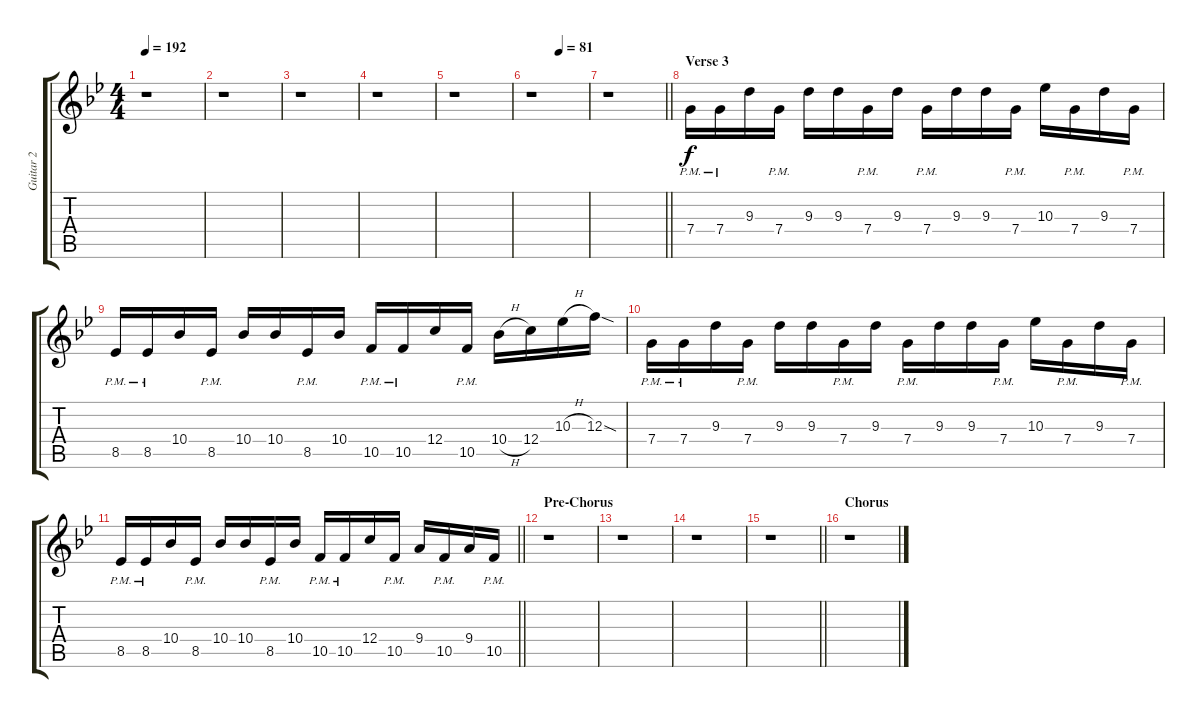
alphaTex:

\track ("Guitar 2" "Guitar 2") {instrument electricguitarclean}
\staff {score tabs}
\tuning (D4 A3 F3 C3 G2 C2) {hide}
\ts (4 4)
\tempo 192
\clef g2
\ks gminor
r.1{dy f} |
r.1 |
r.1 |
r.1 |
r.1 |
\tempo (81 0.5)
r.1 |
\barLineRight lightlight
r.1 |
\section ("" "Verse 3")
7.4{pm}.16 7.4{pm}.16 9.3.16 7.4{pm}.16 9.3.16 9.3.16 7.4{pm}.16 9.3.16 7.4{pm}.16 9.3.16 9.3.16 7.4{pm}.16 10.3.16 7.4{pm}.16 9.3.16 7.4{pm}.16 |
8.5{pm}.16 8.5{pm}.16 10.4.16 8.5{pm}.16 10.4.16 10.4.16 8.5{pm}.16 10.4.16 10.5{pm}.16 10.5{pm}.16 12.4.16 10.5{pm}.16 10.4{h}.16 12.4.16 10.3{h}.16 12.3{sod}.16 |
7.4{pm}.16 7.4{pm}.16 9.3.16 7.4{pm}.16 9.3.16 9.3.16 7.4{pm}.16 9.3.16 7.4{pm}.16 9.3.16 9.3.16 7.4{pm}.16 10.3.16 7.4{pm}.16 9.3.16 7.4{pm}.16 |
\barLineRight lightlight
8.5{pm}.16 8.5{pm}.16 10.4.16 8.5{pm}.16 10.4.16 10.4.16 8.5{pm}.16 10.4.16 10.5{pm}.16 10.5{pm}.16 12.4.16 10.5{pm}.16 9.4.16 10.5{pm}.16 9.4.16 10.5{pm}.16 |
\section ("" "Pre-Chorus")
r.1 |
r.1 |
r.1 |
\barLineRight lightlight
r.1 |
\section ("" "Chorus")
r.1
